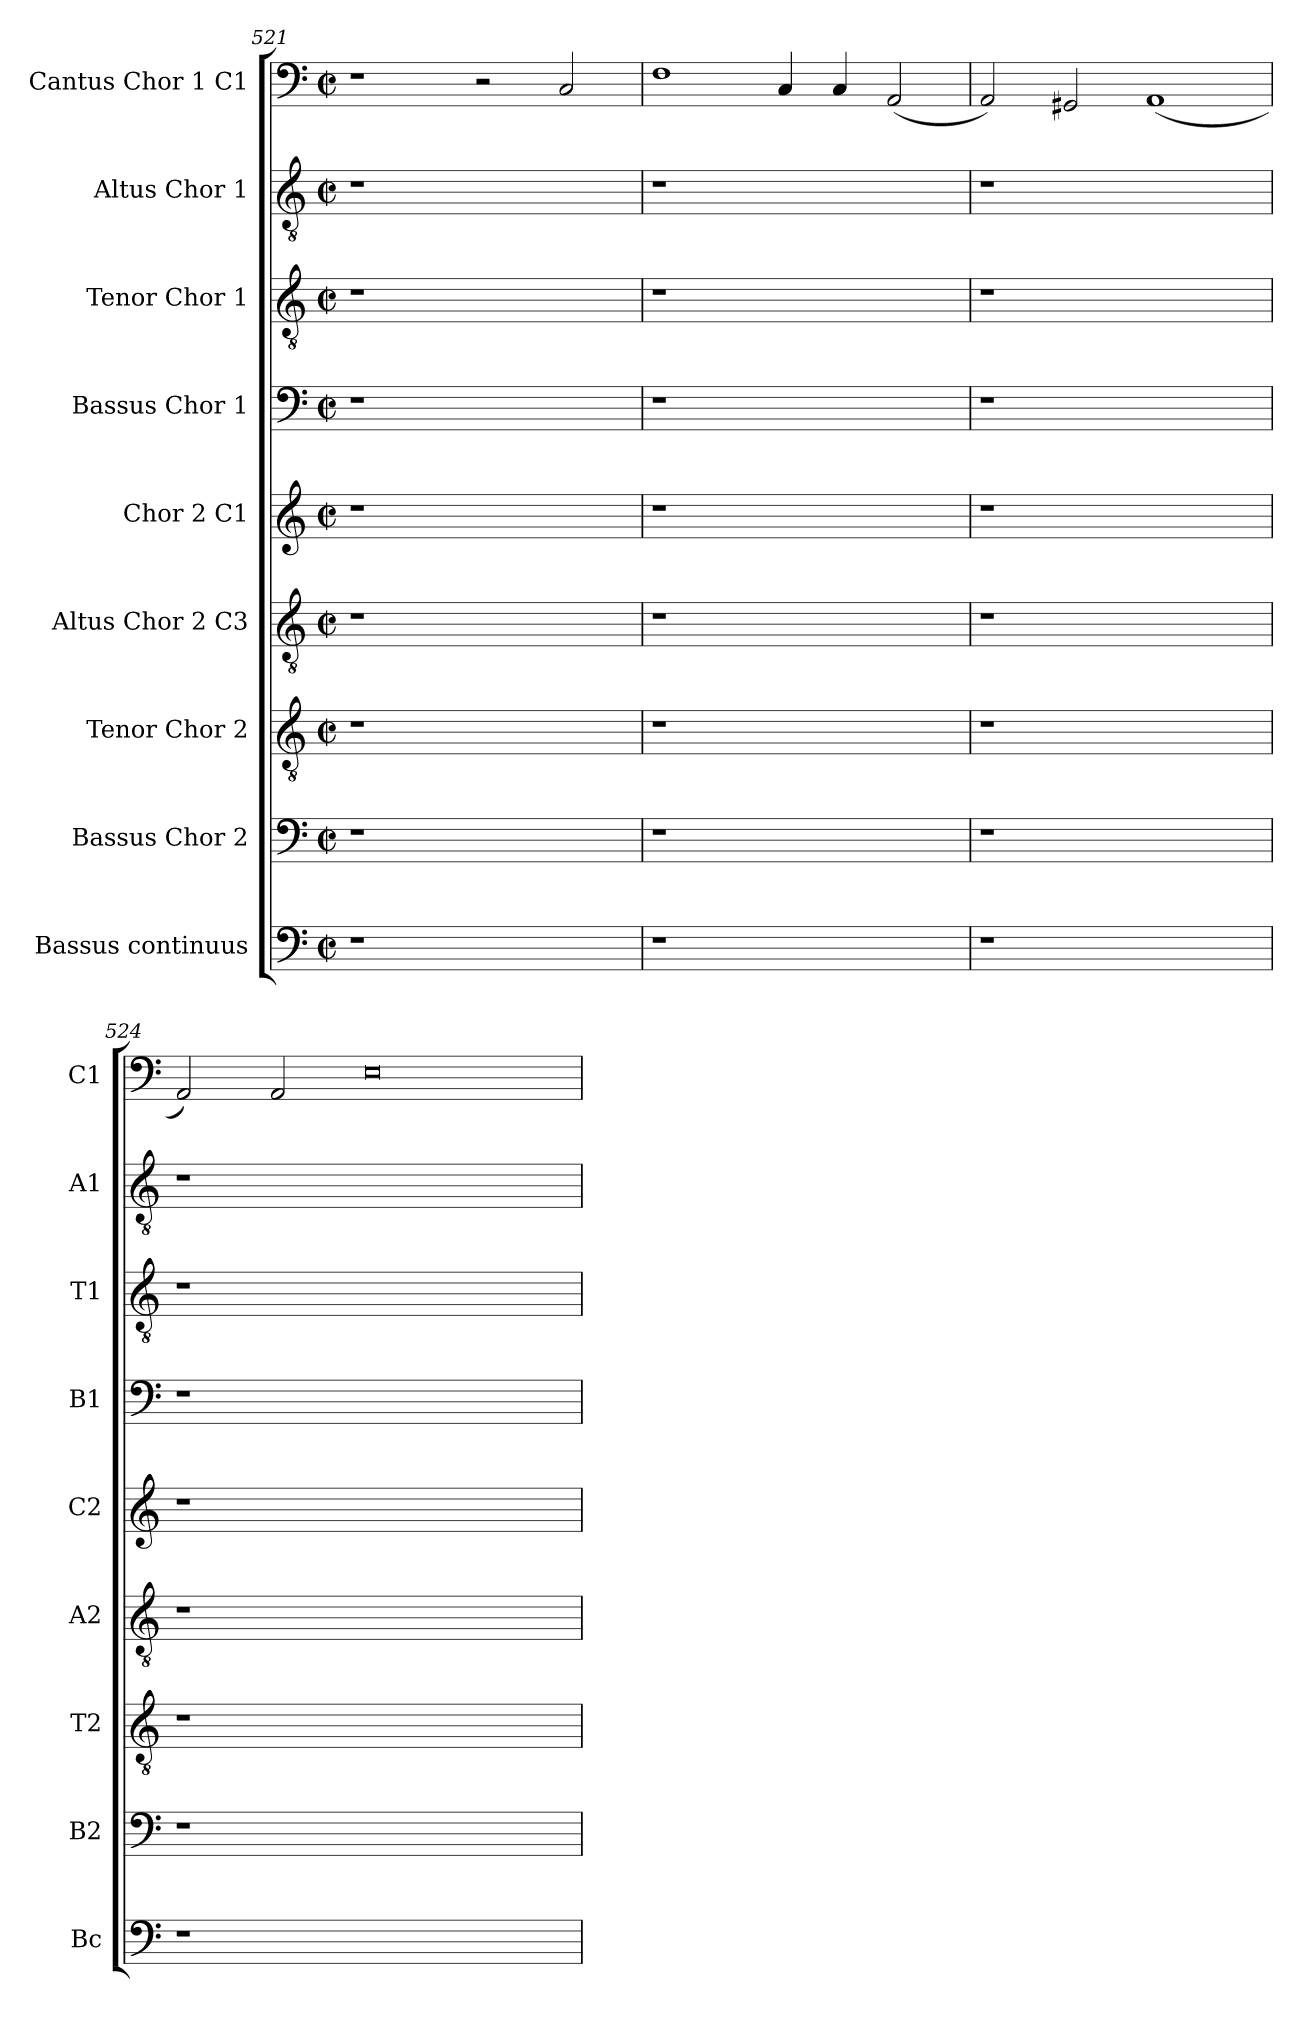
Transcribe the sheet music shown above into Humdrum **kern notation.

**kern	**kern	**kern	**kern	**kern	**kern	**kern	**kern	**kern
*part9	*part8	*part7	*part6	*part5	*part4	*part3	*part2	*part1
*staff9	*staff8	*staff7	*staff6	*staff5	*staff4	*staff3	*staff2	*staff1
*I"Bassus continuus	*I"Bassus Chor 2	*I"Tenor Chor 2	*I"Altus Chor 2 C3	*I"Chor 2 C1	*I"Bassus Chor 1	*I"Tenor Chor 1	*I"Altus Chor 1	*I"Cantus Chor 1 C1
*I'Bc	*I'B2	*I'T2	*I'A2	*I'C2	*I'B1	*I'T1	*I'A1	*I'C1
!!LO:LB:g=z
*clefF4	*clefF4	*clefGv2	*clefGv2	*clefG2	*clefF4	*clefGv2	*clefGv2	*clefF4
*ITrd7c12	*	*	*	*	*	*	*	*
*k[]	*k[]	*k[]	*k[]	*k[]	*k[]	*k[]	*k[]	*k[]
*C:	*C:	*C:	*C:	*C:	*C:	*C:	*C:	*C:
*M2/2	*M2/2	*M2/2	*M2/2	*M2/2	*M2/2	*M2/2	*M2/2	*M2/2
*met(c|)	*met(c|)	*met(c|)	*met(c|)	*met(c|)	*met(c|)	*met(c|)	*met(c|)	*met(c|)
=521	=521	=521	=521	=521	=521	=521	=521	=521
1r	1r	1r	1r	1r	1r	1r	1r	1r
1ryy	1ryy	1ryy	1ryy	1ryy	1ryy	1ryy	1ryy	2r
.	.	.	.	.	.	.	.	2C/
=522	=522	=522	=522	=522	=522	=522	=522	=522
1r	1r	1r	1r	1r	1r	1r	1r	1F
1ryy	1ryy	1ryy	1ryy	1ryy	1ryy	1ryy	1ryy	4C/
.	.	.	.	.	.	.	.	4C/
.	.	.	.	.	.	.	.	(<2AA/
=523	=523	=523	=523	=523	=523	=523	=523	=523
1r	1r	1r	1r	1r	1r	1r	1r	2AA/)
.	.	.	.	.	.	.	.	2GG#X/
1ryy	1ryy	1ryy	1ryy	1ryy	1ryy	1ryy	1ryy	(<1AA
=524	=524	=524	=524	=524	=524	=524	=524	=524
1r	1r	1r	1r	1r	1r	1r	1r	2AA/)
.	.	.	.	.	.	.	.	2AA/
0ryy	0ryy	0ryy	0ryy	0ryy	0ryy	0ryy	0ryy	0E
=!	=!	=!	=!	=!	=!	=!	=!	=!
*-	*-	*-	*-	*-	*-	*-	*-	*-
